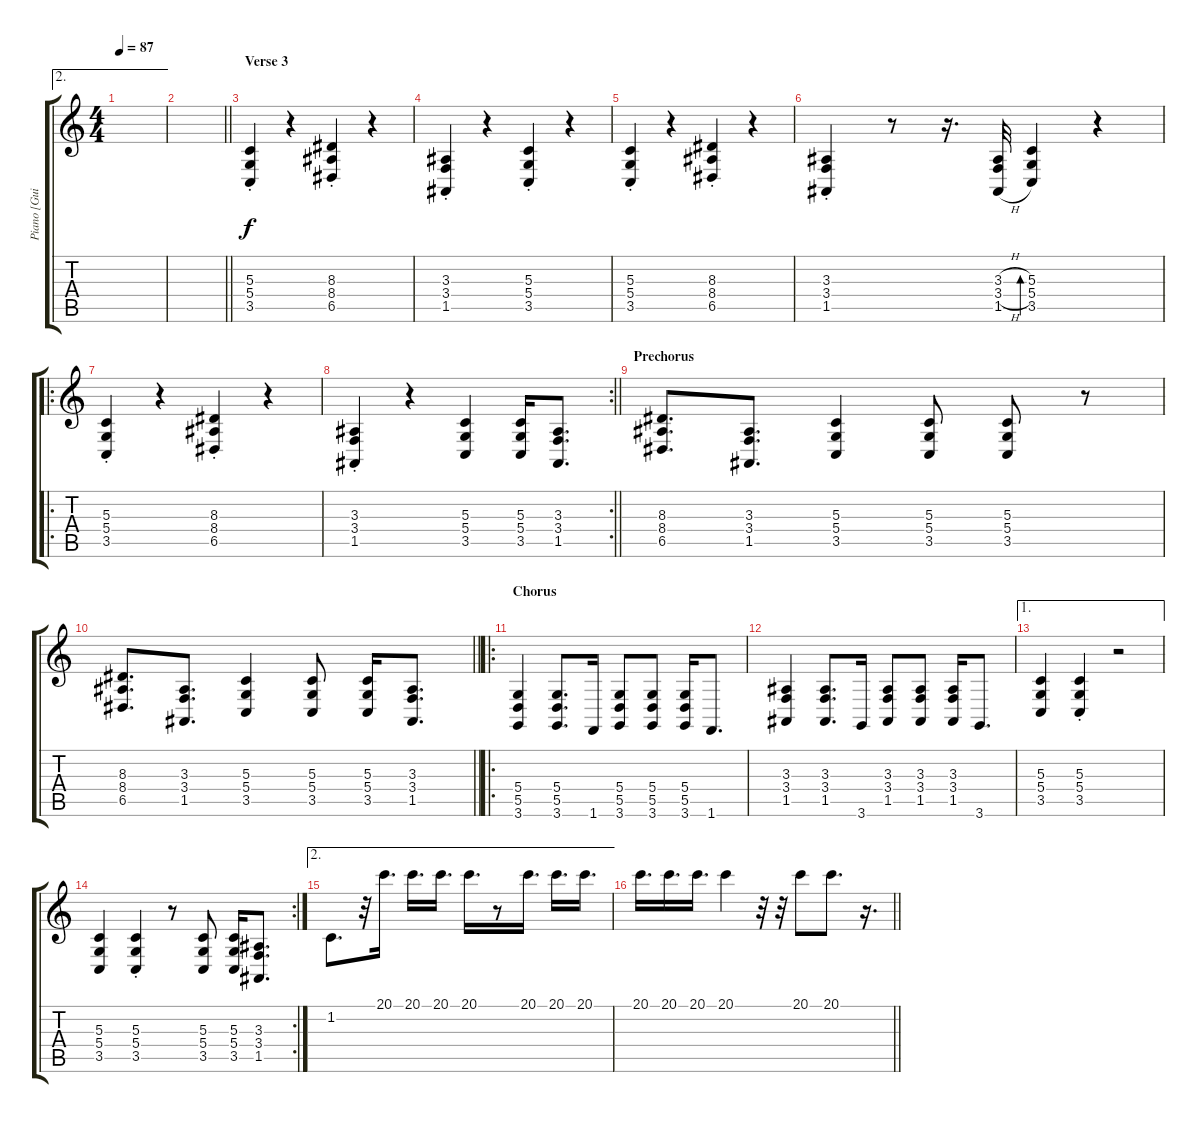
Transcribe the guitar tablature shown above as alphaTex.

\track ("Piano [Guitar during live shows]" "Piano [Gui") {instrument acousticgrandpiano}
\staff {score tabs}
\tuning (E4 B3 G3 D3 A2 E2) {hide}
\ae 2
\ts (4 4)
\tempo 87
\clef g2
\ks c
|
\barLineRight lightlight
|
\section ("" "Verse 3")
(5.3{st} 5.4{st} 3.5{st}).4 r.4 (8.3{st} 8.4{st} 6.5{st}).4 r.4 |
(3.3{st} 3.4{st} 1.5{st}).4 r.4 (5.3{st} 5.4{st} 3.5{st}).4 r.4 |
(5.3{st} 5.4{st} 3.5{st}).4 r.4 (8.3{st} 8.4{st} 6.5{st}).4 r.4 |
(3.3{st} 3.4{st} 1.5{st}).4 r.8 r.16{d} (3.3{h} 3.4{h} 1.5{h}).32 (5.3 5.4 3.5).4{bd 120} r.4 |
\ro
(5.3{st} 5.4{st} 3.5{st}).4 r.4 (8.3{st} 8.4{st} 6.5{st}).4 r.4 |
\rc 2
\barLineRight lightlight
(3.3{st} 3.4{st} 1.5{st}).4 r.4 (5.3 5.4 3.5).4 (5.3 5.4 3.5).16 (3.3 3.4 1.5).8{d} |
\section ("" "Prechorus")
(8.3 8.4 6.5).8{d} (3.3 3.4 1.5).8{d} (5.3 5.4 3.5).4 (5.3 5.4 3.5).8 (5.3 5.4 3.5).8 r.8 |
\barLineRight lightlight
(8.3 8.4 6.5).8{d} (3.3 3.4 1.5).8{d} (5.3 5.4 3.5).4 (5.3 5.4 3.5).8 (5.3 5.4 3.5).16 (3.3 3.4 1.5).8{d} |
\ro
\section ("" "Chorus")
(5.4 5.5 3.6).4 (5.4 5.5 3.6).8{d} 1.6.16 (5.4 5.5 3.6).8 (5.4 5.5 3.6).8 (5.4 5.5 3.6).16 1.6.8{d} |
(3.3 3.4 1.5).4 (3.3 3.4 1.5).8{d} 3.6.16 (3.3 3.4 1.5).8 (3.3 3.4 1.5).8 (3.3 3.4 1.5).16 3.6.8{d} |
\ae 1
(5.3 5.4 3.5).4 (5.3{st} 5.4 3.5{st}).4 r.2 |
\rc 2
(5.3 5.4 3.5).4 (5.3{st} 5.4 3.5{st}).4 r.8 (5.3 5.4 3.5).8 (5.3 5.4 3.5).16 (3.3 3.4 1.5).8{d} |
\ae 2
1.2.8{d} r.32 20.1.16{d} 20.1.16{d} 20.1.16{d} 20.1.16{d} r.8 20.1.16{d} 20.1.16{d} 20.1.16{d} |
\barLineRight lightlight
20.1.16{d} 20.1.16{d} 20.1.16{d} 20.1.4 r.32 r.32 20.1.8 20.1.8{d} r.16{d}
